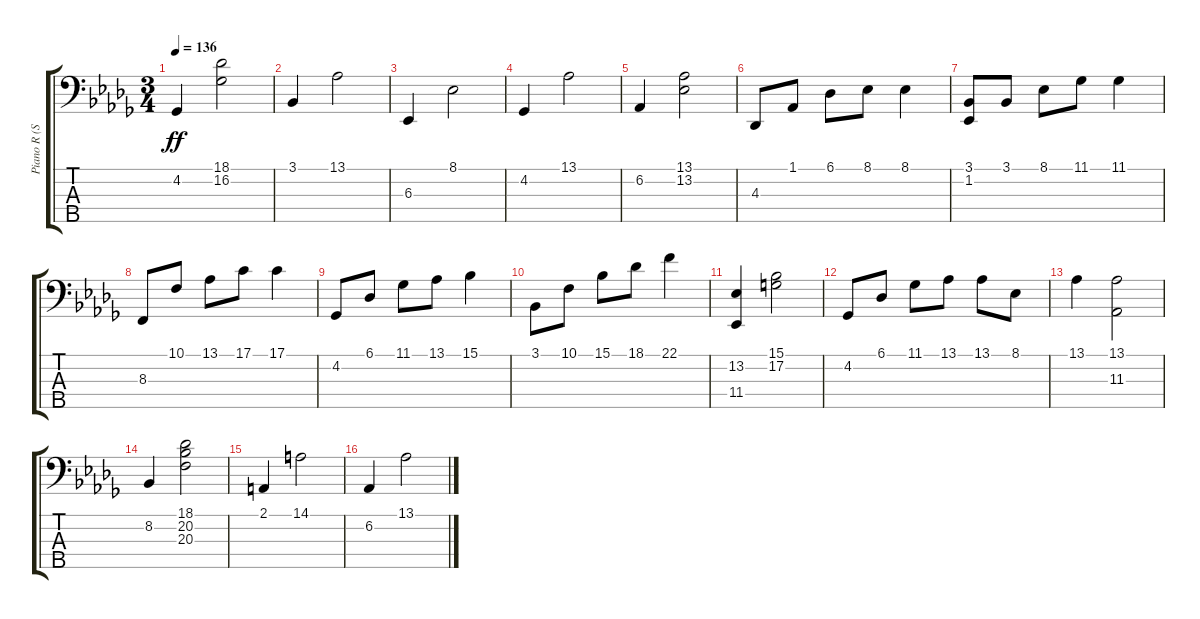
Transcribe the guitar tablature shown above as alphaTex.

\track ("Piano R (Staff 2)" "Piano R (S") {instrument acousticgrandpiano}
\staff {score tabs}
\tuning (G2 D2 A1 E1 B0) {hide}
\ts (3 4)
\tempo 136
\clef f4
\ks db
4.2.4{dy ff} (18.1 16.2).2 |
3.1.4 13.1.2 |
6.3.4 8.1.2 |
4.2.4 13.1.2 |
6.2.4 (13.1 13.2).2 |
4.3.8 1.1.8 6.1.8 8.1.8 8.1.4 |
(3.1 1.2).8 3.1.8 8.1.8 11.1.8 11.1.4 |
8.3.8 10.1.8 13.1.8 17.1.8 17.1.4 |
4.2.8 6.1.8 11.1.8 13.1.8 15.1.4 |
3.1.8 10.1.8 15.1.8 18.1.8 22.1.4 |
(13.2 11.4).4 (15.1 17.2).2 |
4.2.8 6.1.8 11.1.8 13.1.8 13.1.8 8.1.8 |
13.1.4 (13.1 11.3).2 |
8.2.4 (18.1 20.2 20.3).2 |
2.1.4 14.1.2 |
6.2.4 13.1.2
